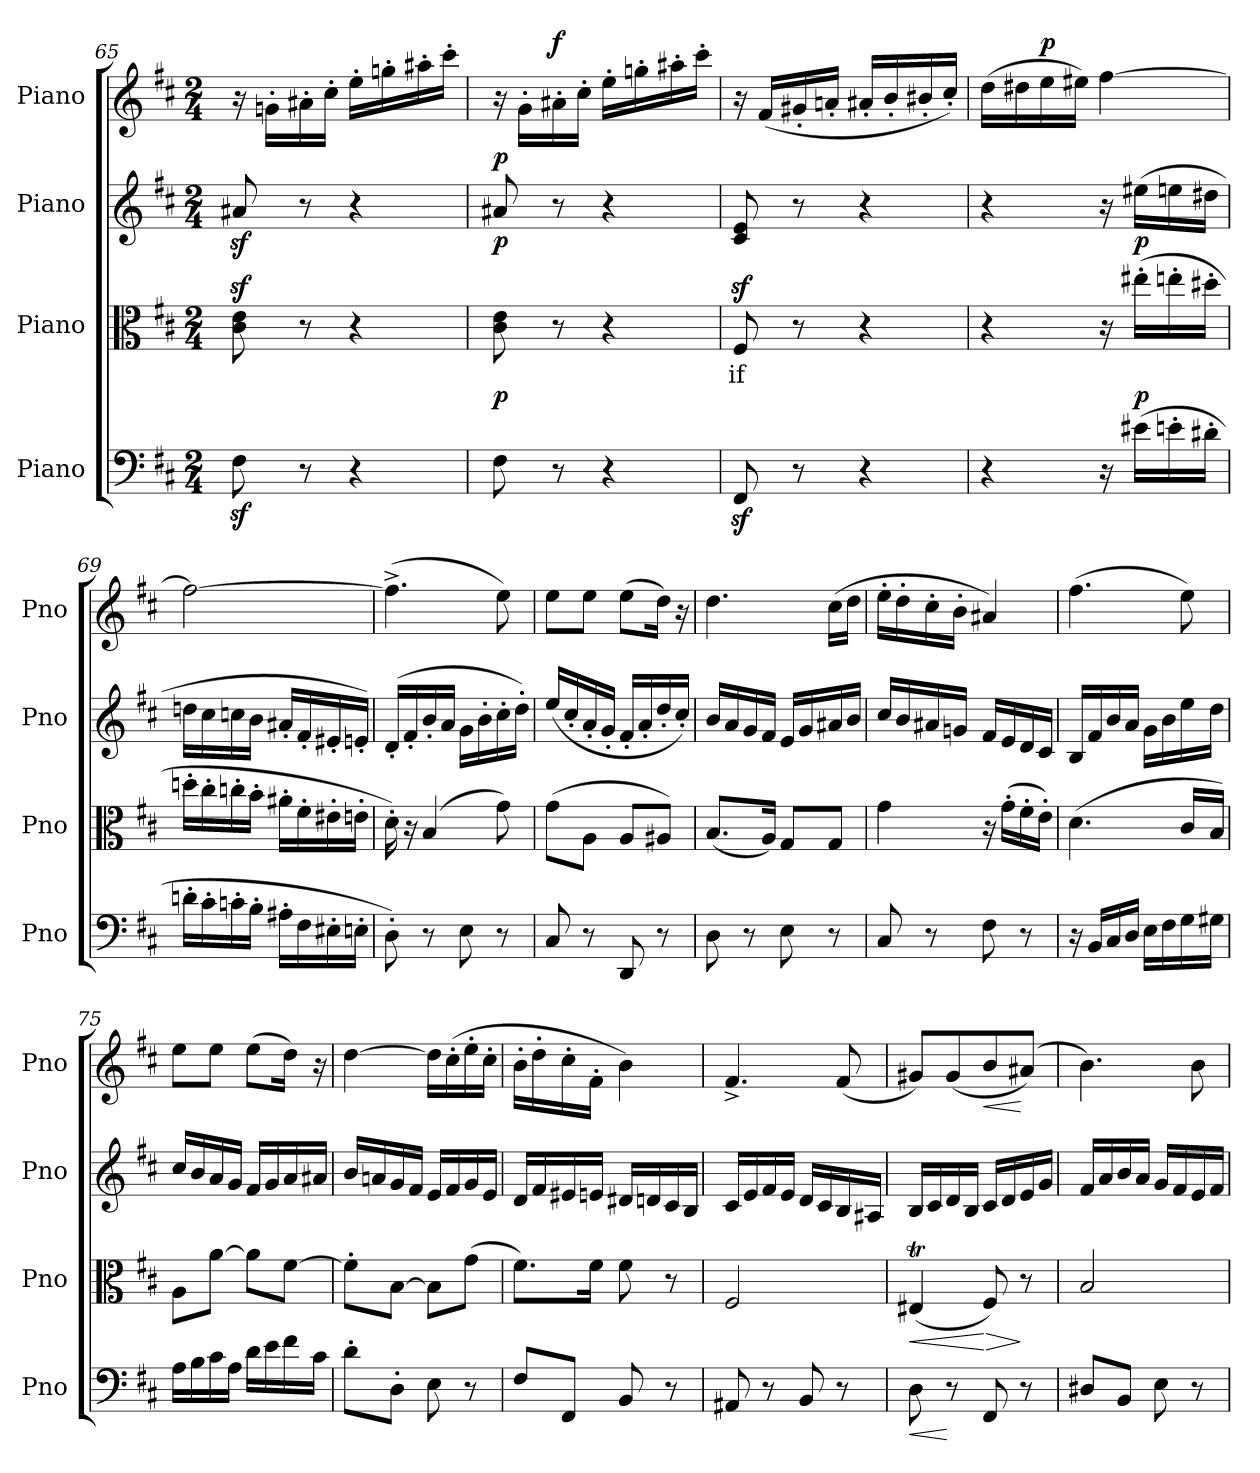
**kern	**dynam	**kern	**text	**dynam	**kern	**dynam	**kern	**dynam
*part4	*part4	*part3	*part3	*part3	*part2	*part2	*part1	*part1
*staff4	*staff4	*staff3	*staff3	*staff3	*staff2	*staff2	*staff1	*staff1
*I"Piano	*	*I"Piano	*	*	*I"Piano	*	*I"Piano	*
*I'Pno	*	*I'Pno	*	*	*I'Pno	*	*I'Pno	*
!!LO:PB:g=z
*clefF4	*	*clefC3	*	*	*clefG2	*	*clefG2	*
*k[f#c#]	*	*k[f#c#]	*	*	*k[f#c#]	*	*k[f#c#]	*
*M2/4	*	*M2/4	*	*	*M2/4	*	*M2/4	*
=65	=65	=65	=65	=65	=65	=65	=65	=65
8F#z>\	.	8c#\z> 8e\z>	.	.	8a#Xz>/	.	16r	.
.	.	.	.	.	.	.	16gn'\LL	.
8r	.	8r	.	.	8r	.	16a#X'\	.
.	.	.	.	.	.	.	16cc#'\JJ	.
4r	.	4r	.	.	4r	.	16ee'\LL	.
.	.	.	.	.	.	.	16ggn'\	.
.	.	.	.	.	.	.	16aa#X'\	.
.	.	.	.	.	.	.	16ccc#'\JJ	.
=66	=66	=66	=66	=66	=66	=66	=66	=66
!	!LO:DY:a	!	!	!LO:DY:a	!	!LO:DY:a	!	!
8F#\	p	8c#\ 8e\	.	p	8a#X/	p	16r	.
.	.	.	.	.	.	.	16g'\LL	.
!	!	!	!	!	!	!	!	!LO:DY:a
8r	.	8r	.	.	8r	.	16a#X'\	f
.	.	.	.	.	.	.	16cc#'\JJ	.
4r	.	4r	.	.	4r	.	16ee'\LL	.
.	.	.	.	.	.	.	16ggn'\	.
.	.	.	.	.	.	.	16aa#X'\	.
.	.	.	.	.	.	.	16ccc#'\JJ	.
=67	=67	=67	=67	=67	=67	=67	=67	=67
!	!	!	!LO:LY:b	!	!	!	!	!
8FF#z>/	.	8F#z>/	if	.	8c#/ 8e/	.	16r	.
.	.	.	.	.	.	.	(16f#/LL	.
8r	.	8r	.	.	8r	.	16g#X'/	.
.	.	.	.	.	.	.	16an'/JJ	.
4r	.	4r	.	.	4r	.	16a#X'/LL	.
.	.	.	.	.	.	.	16b'/	.
.	.	.	.	.	.	.	16b#X'/	.
.	.	.	.	.	.	.	16cc#'/JJ)	.
=68	=68	=68	=68	=68	=68	=68	=68	=68
4r	.	4r	.	.	4r	.	(16dd\LL	.
.	.	.	.	.	.	.	16dd#X\	.
!	!	!	!	!	!	!	!	!LO:DY:a
.	.	.	.	.	.	.	16ee\	p
.	.	.	.	.	.	.	16ee#X\JJ)	.
16r	.	16r	.	.	16r	.	[4ff#\	.
!	!LO:DY:a	!	!	!LO:DY:a	!	!	!	!
(16e#X\LL	p	(16ee#X'\LL	.	p	(16ee#X\LL	.	.	.
16en'\	.	16een'\	.	.	16een\	.	.	.
16d#X'\JJ	.	16dd#X'\JJ	.	.	16dd#X\JJ	.	.	.
=69	=69	=69	=69	=69	=69	=69	=69	=69
16dn'\LL	.	16ddn'\LL	.	.	16ddn\LL	.	2ff#\_	.
16c#'\	.	16cc#'\	.	.	16cc#\	.	.	.
16cn'\	.	16ccn'\	.	.	16ccn\	.	.	.
16B'\JJ	.	16b'\JJ	.	.	16b\JJ	.	.	.
16A#X'\LL	.	16a#X'\LL	.	.	16a#X'/LL	.	.	.
16F#\	.	16f#'\	.	.	16f#'/	.	.	.
16E#X'\	.	16e#X'\	.	.	16e#X'/	.	.	.
16En'\JJ	.	16en'\JJ	.	.	16en'/JJ)	.	.	.
=70	=70	=70	=70	=70	=70	=70	=70	=70
8D'\)	.	16d'\)	.	.	(16d'/LL	.	(4.ff#^\]	.
.	.	16r	.	.	16f#'/	.	.	.
8r	.	(4B/	.	.	16b'/	.	.	.
.	.	.	.	.	16a/JJ	.	.	.
8E\	.	.	.	.	16g\LL	.	.	.
.	.	.	.	.	16b'\	.	.	.
8r	.	8g\)	.	.	16cc#'\	.	8ee\)	.
.	.	.	.	.	16dd'\JJ)	.	.	.
!!LO:LB:g=z
=71	=71	=71	=71	=71	=71	=71	=71	=71
8C#/	.	(8g\L	.	.	(16ee/LL	.	8ee\L	.
.	.	.	.	.	16cc#'/	.	.	.
8r	.	8A\J	.	.	16a'/	.	8ee\J	.
.	.	.	.	.	16g'/JJ	.	.	.
8DD/	.	8A/L	.	.	16f#'/LL	.	(8ee\L	.
.	.	.	.	.	16a'/	.	.	.
8r	.	8A#X/J)	.	.	16dd'/	.	16dd\Jk)	.
.	.	.	.	.	16cc#'/JJ)	.	16r	.
=72	=72	=72	=72	=72	=72	=72	=72	=72
8D\	.	(8.B/L	.	.	16b/LL	.	4.dd\	.
.	.	.	.	.	16a/	.	.	.
8r	.	.	.	.	16g/	.	.	.
.	.	16A/Jk)	.	.	16f#/JJ	.	.	.
8E\	.	8G/L	.	.	16e/LL	.	.	.
.	.	.	.	.	16g/	.	.	.
8r	.	8G/J	.	.	16a#X/	.	(16cc#\LL	.
.	.	.	.	.	16b/JJ	.	16dd\JJ	.
!!LO:PB:g=z
=73	=73	=73	=73	=73	=73	=73	=73	=73
8C#/	.	4g\	.	.	16cc#/LL	.	16ee'\LL	.
.	.	.	.	.	16b/	.	16dd'\	.
8r	.	.	.	.	16a#X/	.	16cc#'\	.
.	.	.	.	.	16gn/JJ	.	16b'\JJ	.
8F#\	.	16r	.	.	16f#/LL	.	4a#X/)	.
.	.	(16g'\LL	.	.	16e/	.	.	.
8r	.	16f#'\	.	.	16d/	.	.	.
.	.	16e'\JJ)	.	.	16c#/JJ	.	.	.
=74	=74	=74	=74	=74	=74	=74	=74	=74
16r	.	(4.d\	.	.	16B/LL	.	(4.ff#\	.
16BB/LL	.	.	.	.	16f#/	.	.	.
16C#/	.	.	.	.	16b/	.	.	.
16D/JJ	.	.	.	.	16a/JJ	.	.	.
16E\LL	.	.	.	.	16g\LL	.	.	.
16F#\	.	.	.	.	16b\	.	.	.
16G\	.	16c#/LL	.	.	16ee\	.	8ee\)	.
16G#X\JJ	.	16B/JJ)	.	.	16dd\JJ	.	.	.
=75	=75	=75	=75	=75	=75	=75	=75	=75
16A\LL	.	8A\L	.	.	16cc#/LL	.	8ee\L	.
16B\	.	.	.	.	16b/	.	.	.
16c#\	.	[8a\J	.	.	16a/	.	8ee\J	.
16A\JJ	.	.	.	.	16g/JJ	.	.	.
16d\LL	.	8a\L]	.	.	16f#/LL	.	(8ee\L	.
16e\	.	.	.	.	16g/	.	.	.
16f#\	.	[8f#\J	.	.	16a/	.	16dd\Jk)	.
16c#\JJ	.	.	.	.	16a#X/JJ	.	16r	.
=76	=76	=76	=76	=76	=76	=76	=76	=76
8d'\L	.	8f#'\L]	.	.	16b/LL	.	[4dd\	.
.	.	.	.	.	16an/	.	.	.
8D'\J	.	[8B\J	.	.	16g/	.	.	.
.	.	.	.	.	16f#/JJ	.	.	.
8E\	.	8B\L]	.	.	16e/LL	.	16dd\LL]	.
.	.	.	.	.	16f#/	.	(16cc#'\	.
8r	.	(8g\J	.	.	16g/	.	16ee'\	.
.	.	.	.	.	16e/JJ	.	16cc#'\JJ	.
=77	=77	=77	=77	=77	=77	=77	=77	=77
8F#/L	.	8.f#\L)	.	.	16d/LL	.	16b'\LL	.
.	.	.	.	.	16f#/	.	16dd'\	.
8FF#/J	.	.	.	.	16e#X/	.	16cc#'\	.
.	.	16f#\Jk	.	.	16en/JJ	.	16f#'\JJ	.
8BB/	.	8f#\	.	.	16d#X/LL	.	4b\)	.
.	.	.	.	.	16dn/	.	.	.
8r	.	8r	.	.	16c#/	.	.	.
.	.	.	.	.	16B/JJ	.	.	.
=78	=78	=78	=78	=78	=78	=78	=78	=78
8AA#X/	.	2F#/	.	.	16c#/LL	.	4.f#^/	.
.	.	.	.	.	16e/	.	.	.
8r	.	.	.	.	16f#/	.	.	.
.	.	.	.	.	16e/JJ	.	.	.
8BB/	.	.	.	.	16d/LL	.	.	.
.	.	.	.	.	16c#/	.	.	.
8r	.	.	.	.	16B/	.	(8f#/	.
.	.	.	.	.	16A#X/JJ	.	.	.
=79	=79	=79	=79	=79	=79	=79	=79	=79
!	!LO:HP:b	!	!	!LO:HP:b	!	!	!	!
8D\	<	(4E#Xt/	.	<	16B/LL	.	8g#X/L)	.
.	.	.	.	.	16c#/	.	.	.
8r	[	.	.	.	16d/	.	(8g#/	.
.	.	.	.	.	16B/JJ	.	.	.
!	!	!	!	!LO:HP:n=1:b	!	!	!	!LO:HP:b
8FF#/	.	8F#/)	.	[ >	16c#/LL	.	8b/	<
.	.	.	.	.	16d/	.	.	.
8r	.	8r	.	]	16e/	.	(8a#X/J)	[
.	.	.	.	.	16g/JJ	.	.	.
!!LO:LB:g=z
=80	=80	=80	=80	=80	=80	=80	=80	=80
8D#X/L	.	2B/	.	.	16f#/LL	.	4.b\)	.
.	.	.	.	.	16a/	.	.	.
8BB/J	.	.	.	.	16b/	.	.	.
.	.	.	.	.	16a/JJ	.	.	.
8E\	.	.	.	.	16g/LL	.	.	.
.	.	.	.	.	16f#/	.	.	.
8r	.	.	.	.	16e/	.	8b\	.
.	.	.	.	.	16f#/JJ	.	.	.
=	=	=	=	=	=	=	=	=
*-	*-	*-	*-	*-	*-	*-	*-	*-
